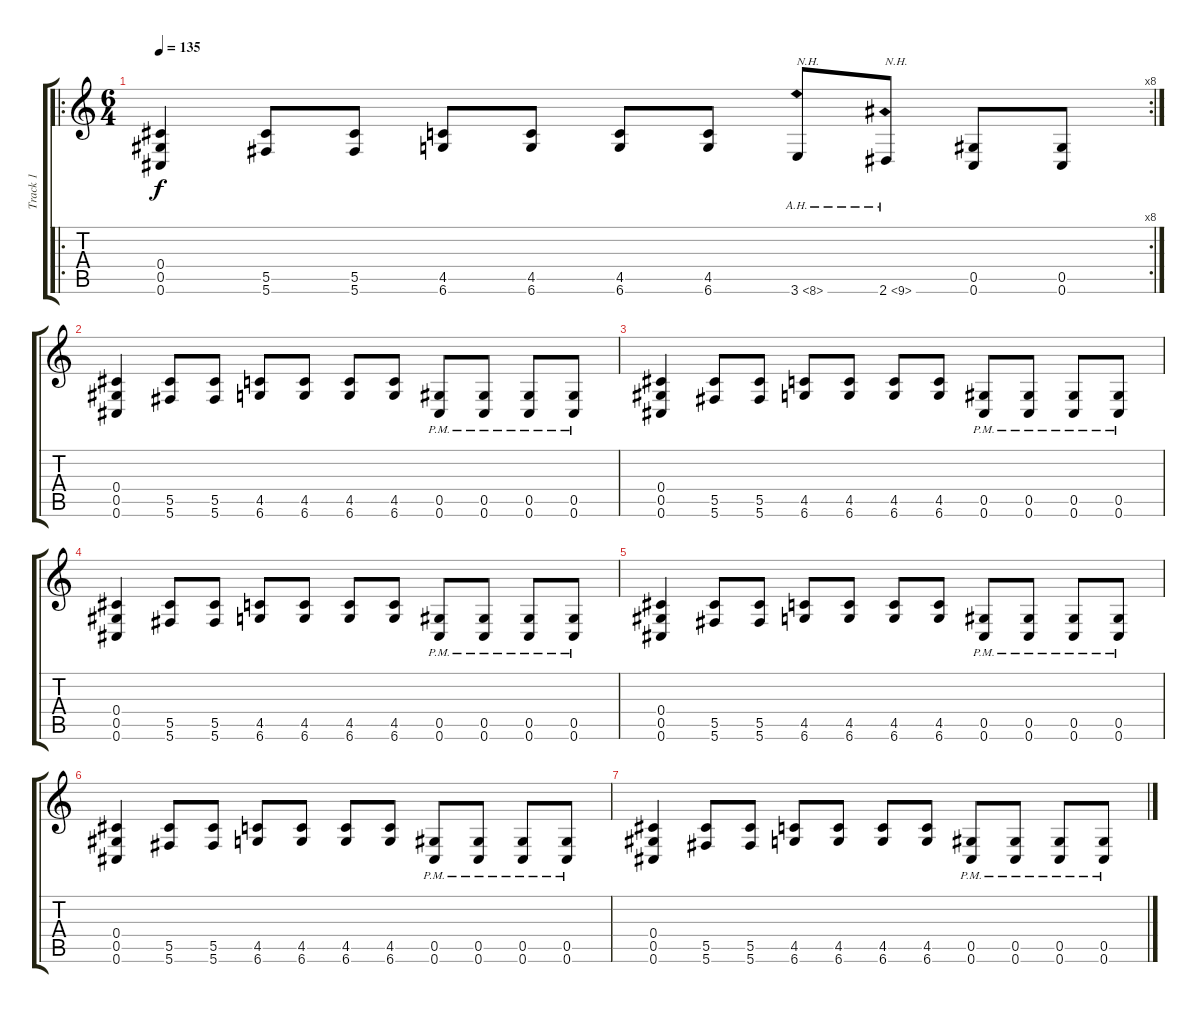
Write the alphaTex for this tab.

\track ("Track 1" "Track 1") {instrument distortionguitar}
\staff {score tabs}
\tuning (Eb4 Bb3 Gb3 Db3 Ab2 Db2) {hide}
\ro
\rc 8
\ts (6 4)
\tempo 135
\clef g2
\ks c
(0.4 0.5 0.6).4{dy f instrument distortionguitar} (5.5 5.6).8 (5.5 5.6).8 (4.5 6.6).8 (4.5 6.6).8 (4.5 6.6).8 (4.5 6.6).8 3.6{ah 5}.8{txt "N.H."} 2.6{ah 7}.8{txt "N.H."} (0.5 0.6).8 (0.5 0.6).8 |
(0.4 0.5 0.6).4 (5.5 5.6).8 (5.5 5.6).8 (4.5 6.6).8 (4.5 6.6).8 (4.5 6.6).8 (4.5 6.6).8 (0.5{pm} 0.6{pm}).8 (0.5{pm} 0.6{pm}).8 (0.5{pm} 0.6{pm}).8 (0.5{pm} 0.6{pm}).8 |
(0.4 0.5 0.6).4 (5.5 5.6).8 (5.5 5.6).8 (4.5 6.6).8 (4.5 6.6).8 (4.5 6.6).8 (4.5 6.6).8 (0.5{pm} 0.6{pm}).8 (0.5{pm} 0.6{pm}).8 (0.5{pm} 0.6{pm}).8 (0.5{pm} 0.6{pm}).8 |
(0.4 0.5 0.6).4 (5.5 5.6).8 (5.5 5.6).8 (4.5 6.6).8 (4.5 6.6).8 (4.5 6.6).8 (4.5 6.6).8 (0.5{pm} 0.6{pm}).8 (0.5{pm} 0.6{pm}).8 (0.5{pm} 0.6{pm}).8 (0.5{pm} 0.6{pm}).8 |
(0.4 0.5 0.6).4 (5.5 5.6).8 (5.5 5.6).8 (4.5 6.6).8 (4.5 6.6).8 (4.5 6.6).8 (4.5 6.6).8 (0.5{pm} 0.6{pm}).8 (0.5{pm} 0.6{pm}).8 (0.5{pm} 0.6{pm}).8 (0.5{pm} 0.6{pm}).8 |
(0.4 0.5 0.6).4 (5.5 5.6).8 (5.5 5.6).8 (4.5 6.6).8 (4.5 6.6).8 (4.5 6.6).8 (4.5 6.6).8 (0.5{pm} 0.6{pm}).8 (0.5{pm} 0.6{pm}).8 (0.5{pm} 0.6{pm}).8 (0.5{pm} 0.6{pm}).8 |
(0.4 0.5 0.6).4 (5.5 5.6).8 (5.5 5.6).8 (4.5 6.6).8 (4.5 6.6).8 (4.5 6.6).8 (4.5 6.6).8 (0.5{pm} 0.6{pm}).8 (0.5{pm} 0.6{pm}).8 (0.5{pm} 0.6{pm}).8 (0.5{pm} 0.6{pm}).8
